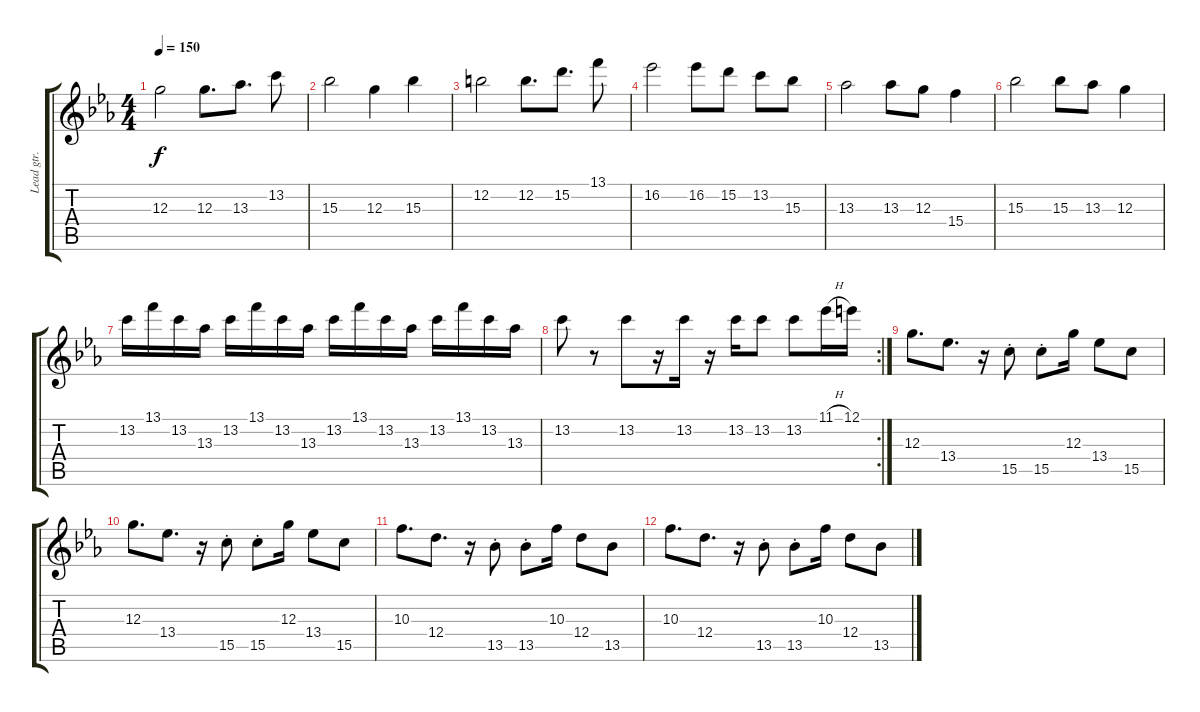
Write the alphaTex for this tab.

\track ("Lead gtr. 1" "Lead gtr. ") {instrument distortionguitar}
\staff {score tabs}
\tuning (E4 B3 G3 D3 A2 E2) {hide}
\ts (4 4)
\tempo 150
\clef g2
\ks cminor
12.3.2{dy f} 12.3.8{d} 13.3.8{d} 13.2.8 |
15.3.2 12.3.4 15.3.4 |
12.2.2 12.2.8{d} 15.2.8{d} 13.1.8 |
16.2.2 16.2.8 15.2.8 13.2.8 15.3.8 |
13.3.2 13.3.8 12.3.8 15.4.4 |
15.3.2 15.3.8 13.3.8 12.3.4 |
13.2.16 13.1.16 13.2.16 13.3.16 13.2.16 13.1.16 13.2.16 13.3.16 13.2.16 13.1.16 13.2.16 13.3.16 13.2.16 13.1.16 13.2.16 13.3.16 |
\rc 2
13.2.8 r.8 13.2.8 r.16 13.2.16 r.16 13.2.16 13.2.8 13.2.8 11.1{h}.16 12.1.16 |
12.3.8{d volume 0} 13.4.8{d} r.16 15.5{st}.8 15.5{st}.8 12.3.16 13.4.8 15.5.8 |
12.3.8{d} 13.4.8{d} r.16 15.5{st}.8 15.5{st}.8 12.3.16 13.4.8 15.5.8 |
10.3.8{d} 12.4.8{d} r.16 13.5{st}.8 13.5{st}.8 10.3.16 12.4.8 13.5.8 |
10.3.8{d} 12.4.8{d} r.16 13.5{st}.8 13.5{st}.8 10.3.16 12.4.8 13.5.8
